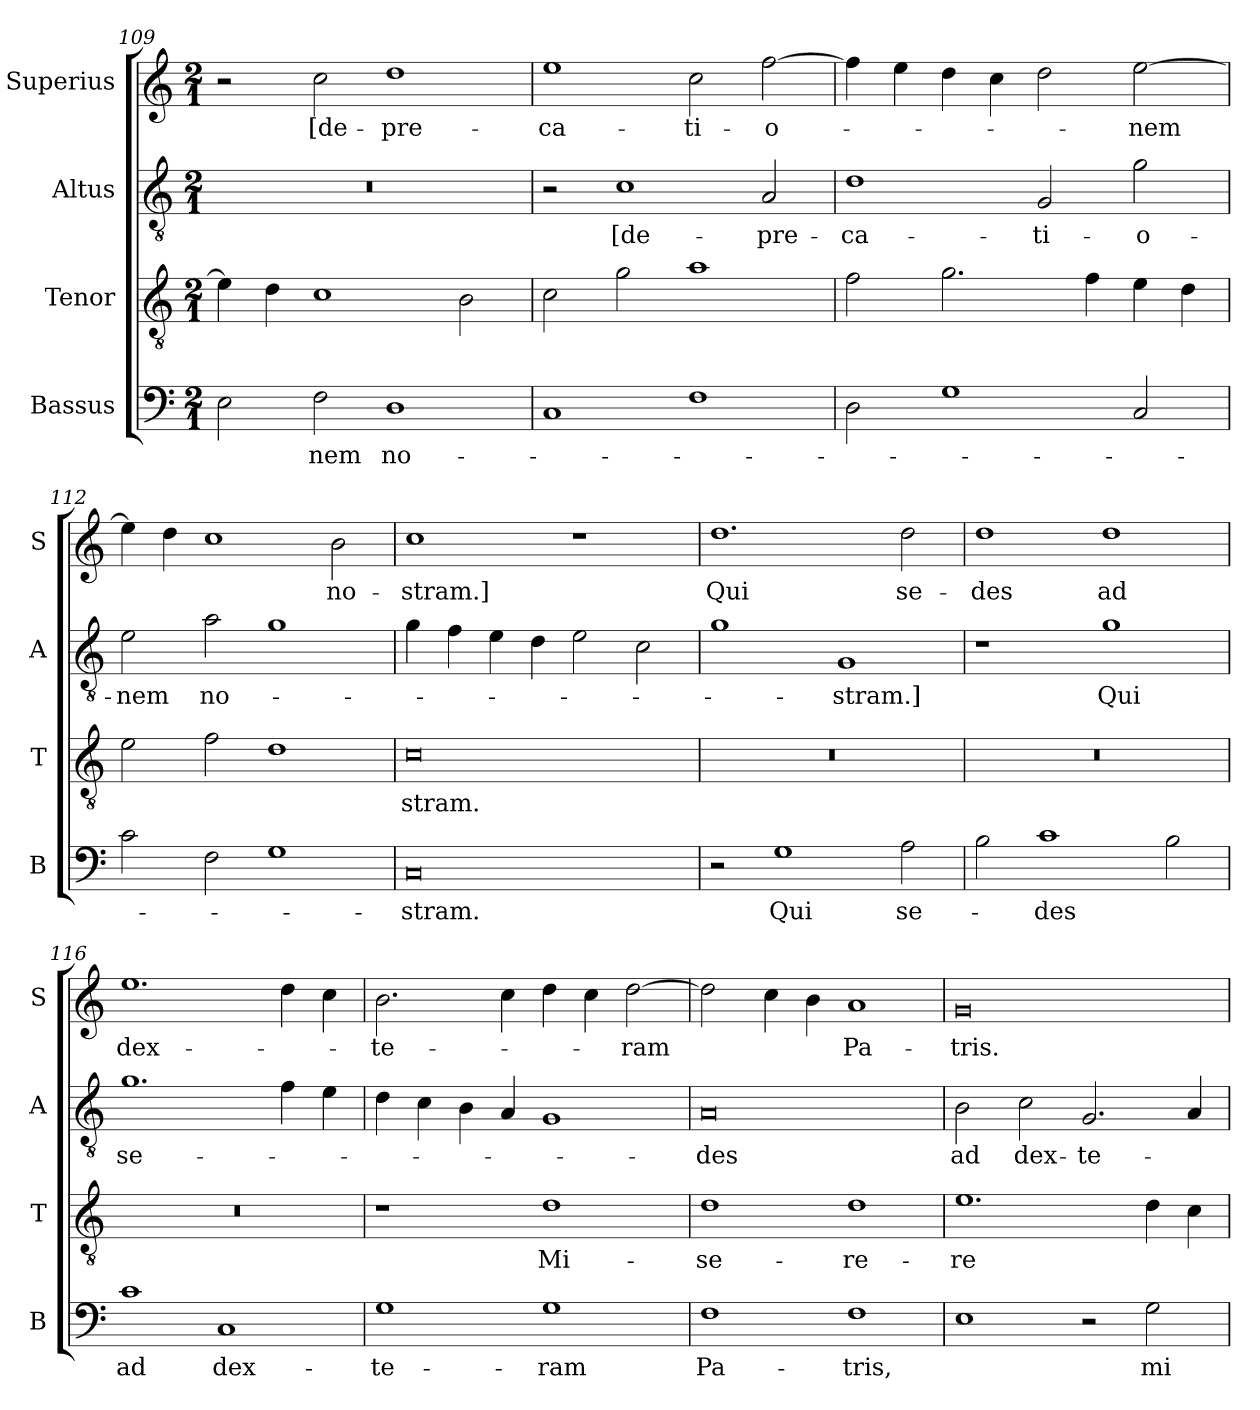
**kern	**text	**kern	**text	**kern	**text	**kern	**text
*part4	*part4	*part3	*part3	*part2	*part2	*part1	*part1
*staff4	*staff4	*staff3	*staff3	*staff2	*staff2	*staff1	*staff1
*I"Bassus	*	*I"Tenor	*	*I"Altus	*	*I"Superius	*
*I'B	*	*I'T	*	*I'A	*	*I'S	*
*clefF4	*	*clefGv2	*	*clefGv2	*	*clefG2	*
*k[]	*	*k[]	*	*k[]	*	*k[]	*
*M2/1	*	*M2/1	*	*M2/1	*	*M2/1	*
=109	=109	=109	=109	=109	=109	=109	=109
2E\	.	4e\]	.	0r	.	2r	.
.	.	4d\	.	.	.	.	.
2F\	-nem	1c	.	.	.	2cc\	[de-
1D	no-	.	.	.	.	1dd	-pre-
.	.	2B\	.	.	.	.	.
=110	=110	=110	=110	=110	=110	=110	=110
1C	.	2c\	.	2r	.	1ee	-ca-
.	.	2g\	.	1c	[de-	.	.
1F	.	1a	.	.	.	2cc\	-ti-
.	.	.	.	2A/	-pre-	[2ff\	-o-
=111	=111	=111	=111	=111	=111	=111	=111
2D\	.	2f\	.	1d	-ca-	4ff\]	.
.	.	.	.	.	.	4ee\	.
1G	.	2.g\	.	.	.	4dd\	.
.	.	.	.	.	.	4cc\	.
.	.	.	.	2G/	-ti-	2dd\	.
.	.	4f\	.	.	.	.	.
2C/	.	4e\	.	2g\	-o-	[2ee\	-nem
.	.	4d\	.	.	.	.	.
=112	=112	=112	=112	=112	=112	=112	=112
2c\	.	2e\	.	2e\	-nem	4ee\]	.
.	.	.	.	.	.	4dd\	.
2F\	.	2f\	.	2a\	no-	1cc	.
1G	.	1d	.	1g	.	.	.
.	.	.	.	.	.	2b\	no-
=113	=113	=113	=113	=113	=113	=113	=113
0C	-stram.	0c	-stram.	4g\	.	1cc	-stram.]
.	.	.	.	4f\	.	.	.
.	.	.	.	4e\	.	.	.
.	.	.	.	4d\	.	.	.
.	.	.	.	2e\	.	1r	.
.	.	.	.	2c\	.	.	.
=114	=114	=114	=114	=114	=114	=114	=114
2r	.	0r	.	1g	.	1.dd	Qui
1G	Qui	.	.	.	.	.	.
.	.	.	.	1G	-stram.]	.	.
2A\	se-	.	.	.	.	2dd\	se-
=115	=115	=115	=115	=115	=115	=115	=115
2B\	.	0r	.	1r	.	1dd	-des
1c	-des	.	.	.	.	.	.
.	.	.	.	1g	Qui	1dd	ad
2B\	.	.	.	.	.	.	.
=116	=116	=116	=116	=116	=116	=116	=116
1c	ad	0r	.	1.g	se-	1.ee	dex-
1C	dex-	.	.	.	.	.	.
.	.	.	.	4f\	.	4dd\	.
.	.	.	.	4e\	.	4cc\	.
=117	=117	=117	=117	=117	=117	=117	=117
1G	-te-	1r	.	4d\	.	2.b\	-te-
.	.	.	.	4c\	.	.	.
.	.	.	.	4B\	.	.	.
.	.	.	.	4A/	.	4cc\	.
1G	-ram	1d	Mi-	1G	.	4dd\	.
.	.	.	.	.	.	4cc\	.
.	.	.	.	.	.	[2dd\	-ram
=118	=118	=118	=118	=118	=118	=118	=118
1F	Pa-	1d	-se-	0A	-des	2dd\]	.
.	.	.	.	.	.	4cc\	.
.	.	.	.	.	.	4b\	.
1F	-tris,	1d	-re-	.	.	1a	Pa-
=119	=119	=119	=119	=119	=119	=119	=119
1E	.	1.e	-re	2B\	ad	0g	-tris.
.	.	.	.	2c\	dex-	.	.
2r	.	.	.	2.G/	-te-	.	.
2G\	mi-	4d\	.	.	.	.	.
.	.	4c\	.	4A/	.	.	.
=	=	=	=	=	=	=	=
*-	*-	*-	*-	*-	*-	*-	*-
